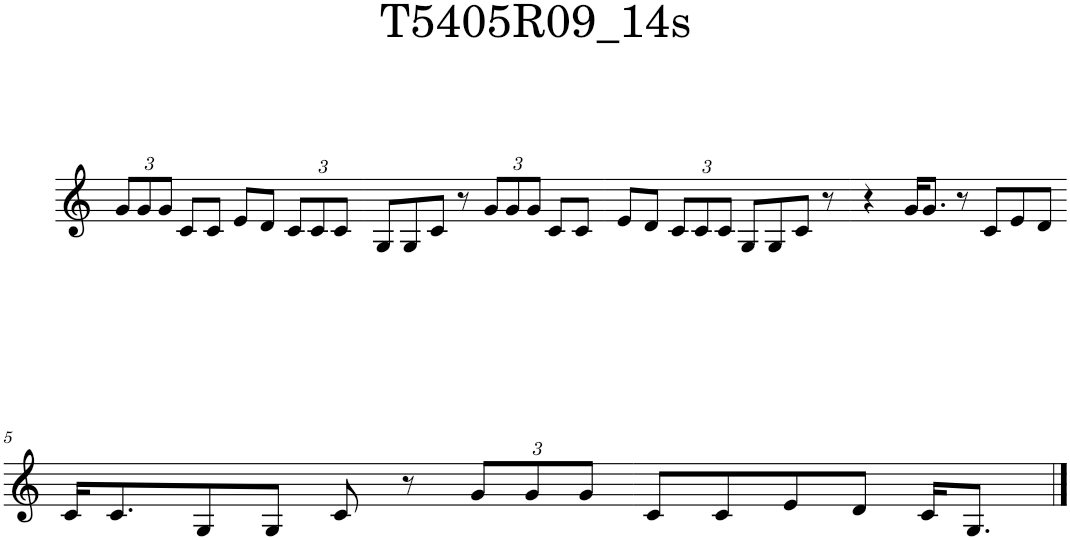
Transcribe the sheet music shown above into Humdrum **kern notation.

**kern
*part1
*staff1
*I"Piano
*I'Pno.
*clefG2
*k[]
*Xbrackettup
=1
12g/L
12g/
12g/J
8c/L
8c/J
8e/L
8d/J
12c/L
12c/
12c/J
=2
8G/L
8G/
8c/J
8r
12g/L
12g/
12g/J
8c/L
8c/J
=3
8e/L
8d/J
12c/L
12c/
12c/J
8G/L
8G/
8c/J
8r
=4
4r
16g/KL
8.g/J
8r
8c/L
8e/
8d/J
!!LO:LB:g=z
=5
16c/KL
8.c/
8G/
8G/J
8c/
8r
12g/L
12g/
12g/J
=6
8c/L
8c/
8e/
8d/J
16c/KL
8.G/J
==
*-
